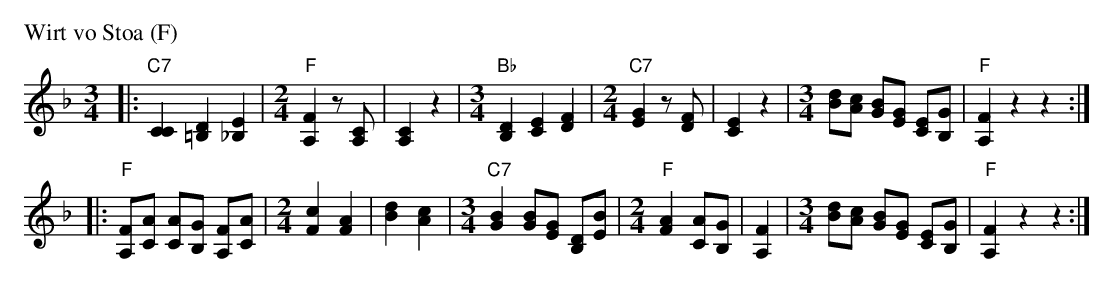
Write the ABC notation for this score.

X:1
P: Wirt vo Stoa (F)
M: 3/4
L: 1/8
K: F
|: "C7"[C2C2] [D2=B,2] [E2_B,2] \
|[M:2/4][L:1/8] "F"[F2A,2] z [CA,] | [C2A,2] z2 \
|[M:3/4][L:1/8] "Bb"[D2B,2] [E2C2] [F2D2] \
|[M:2/4][L:1/8] "C7"[G2E2] z[FD] | [E2C2] z2 \
|[M:3/4][L:1/8] [dB][cA] [BG][GE] [EC][GB,] | "F"[F2A,2] z2 z2 :|
|: "F"[FA,][AC] [AC][GB,] [FA,][AC] \
|[M:2/4][L:1/8] [c2F2] [A2F2] | [d2B2] [c2A2] \
|[M:3/4][L:1/8] "C7"[B2G2] [BG][GE] [DB,][BE] \
|[M:2/4][L:1/8] "F"[A2F2] [AC][GB,] | [F2A,2] \
|[M:3/4][L:1/8] [dB][cA] [BG][GE] [EC][GB,] | "F"[F2A,2] z2 z2 :|
